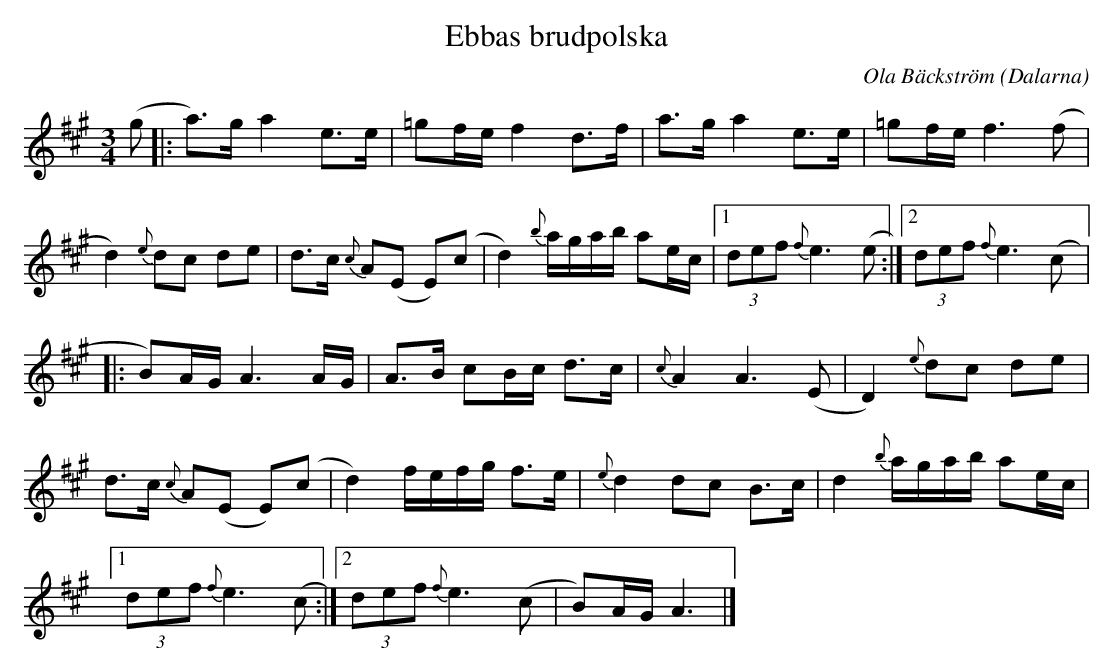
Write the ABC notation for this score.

X:1
T:Ebbas brudpolska
C:Ola Bäckström
O:Dalarna
M:3/4
L:1/16
K:A
V:1
(g2 |: a3)g  a4 e3e | =g2fe  f4 d3f | a3g a4 e3e | =g2fe f6 (f2 |
d4) {e}d2c2 d2e2 | d3c {c}A2(E2 E2)(c2 | d4) {b}agab a2ec |1 (3 d2e2f2 {f} e6 (e2 :|2 (3 d2e2f2 {f} e6 (c2 |:
B2)AG A6  AG | A3B c2Bc d3c | {c}A4 A6 (E2 | D4) {e}d2c2 d2e2 |
d3c {c}A2(E2 E2)(c2 | d4) fefg f3e | {e}d4 d2c2 B3c | d4 {b}agab a2ec |1
(3 d2e2f2 {f} e6 (c2 :|2 (3 d2e2f2 {f} e6 (c2 | B2)AG A6  |]
